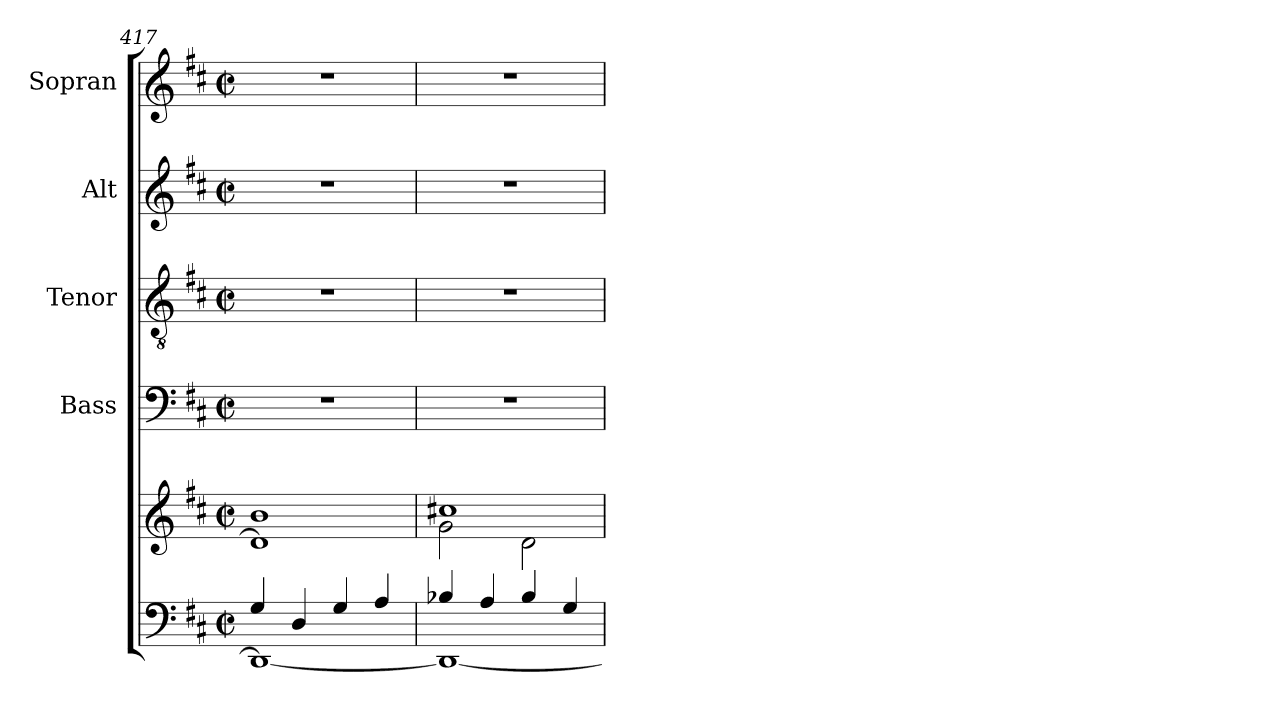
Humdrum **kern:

**kern	**kern	**kern	**kern	**kern	**kern
*part5	*part5	*part4	*part3	*part2	*part1
*staff6	*staff5	*staff4	*staff3	*staff2	*staff1
*	*	*I"Bass	*I"Tenor	*I"Alt	*I"Sopran
*	*	*I'B.	*I'T.	*I'A.	*I'S.
*clefF4	*clefG2	*clefF4	*clefGv2	*clefG2	*clefG2
*k[f#c#]	*k[f#c#]	*k[f#c#]	*k[f#c#]	*k[f#c#]	*k[f#c#]
*D:	*D:	*D:	*D:	*D:	*D:
*M2/2	*M2/2	*M2/2	*M2/2	*M2/2	*M2/2
*met(c|)	*met(c|)	*met(c|)	*met(c|)	*met(c|)	*met(c|)
=417	=417	=417	=417	=417	=417
*^	*^	*	*	*	*
4G/	1DD_	1b	1d]	1r	1r	1r	1r
4D/	.	.	.	.	.	.	.
4G/	.	.	.	.	.	.	.
4A/	.	.	.	.	.	.	.
=418	=418	=418	=418	=418	=418	=418	=418
4B-X/	1DD_	1cc#X	2g\	1r	1r	1r	1r
4A/	.	.	.	.	.	.	.
4B-/	.	.	2d\	.	.	.	.
4G/	.	.	.	.	.	.	.
*v	*v	*	*	*	*	*	*
*	*v	*v	*	*	*	*
=	=	=	=	=	=
*-	*-	*-	*-	*-	*-
